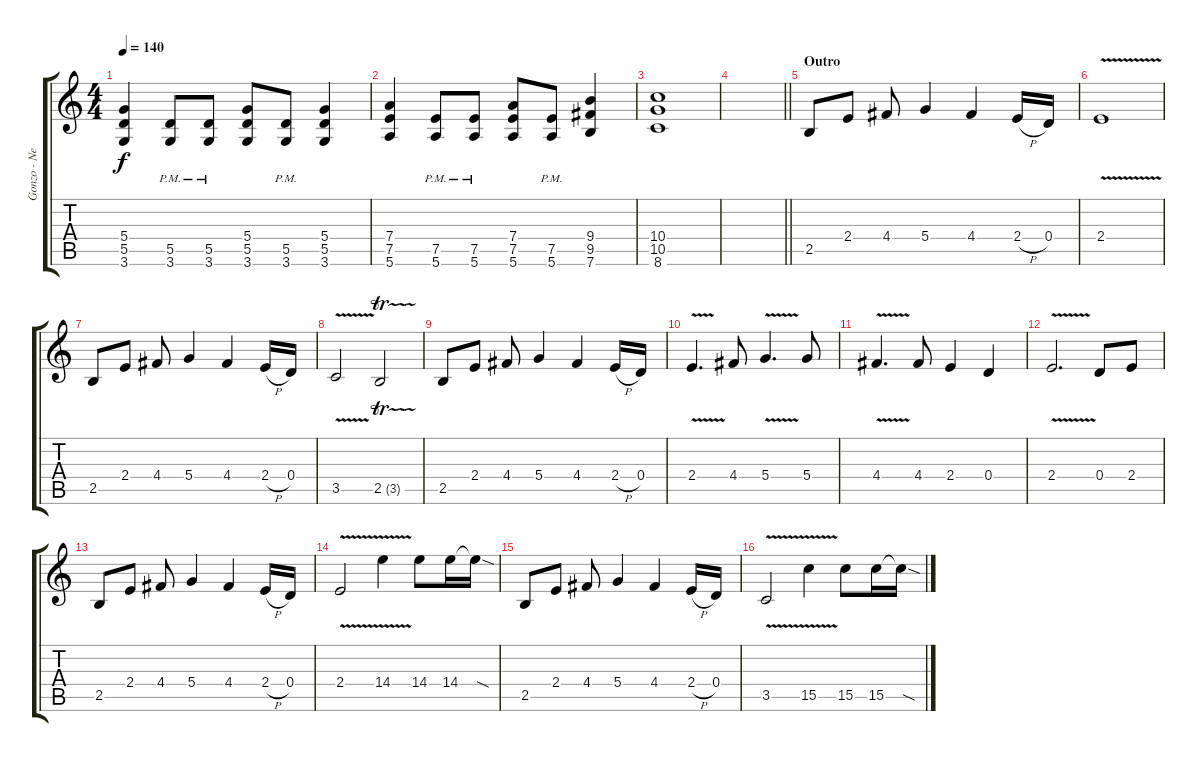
\track ("Gonzo - Neck 2" "Gonzo - Ne") {instrument distortionguitar}
\staff {score tabs}
\tuning (E4 B3 G3 D3 A2 E2) {hide}
\ts (4 4)
\tempo 140
\clef g2
\ks c
(5.4 5.5 3.6).4{dy f} (5.5{pm} 3.6{pm}).8 (5.5{pm} 3.6{pm}).8 (5.4 5.5 3.6).8 (5.5{pm} 3.6{pm}).8 (5.4 5.5 3.6).4 |
(7.4 7.5 5.6).4 (7.5{pm} 5.6{pm}).8 (7.5{pm} 5.6{pm}).8 (7.4 7.5 5.6).8 (7.5{pm} 5.6{pm}).8 (9.4 9.5 7.6).4 |
(10.4 10.5 8.6).1 |
\barLineRight lightlight
|
\section ("" "Outro")
2.5.8 2.4.8 4.4.8 5.4.4 4.4.4 2.4{h}.16 0.4.16 |
2.4{v}.1 |
2.5.8 2.4.8 4.4.8 5.4.4 4.4.4 2.4{h}.16 0.4.16 |
3.5{v}.2 2.5{tr (3 16)}.2 |
2.5.8 2.4.8 4.4.8 5.4.4 4.4.4 2.4{h}.16 0.4.16 |
2.4{v}.4{d} 4.4.8 5.4{v}.4{d} 5.4.8 |
4.4{v}.4{d} 4.4.8 2.4.4 0.4.4 |
2.4{v}.2{d} 0.4.8 2.4.8 |
2.5.8 2.4.8 4.4.8 5.4.4 4.4.4 2.4{h}.16 0.4.16 |
2.4{v}.2 14.4{v}.4 14.4.8 14.4.16 14.4{sod t}.16 |
2.5.8 2.4.8 4.4.8 5.4.4 4.4.4 2.4{h}.16 0.4.16 |
3.5{v}.2 15.5{v}.4 15.5.8 15.5.16 15.5{sod t}.16
